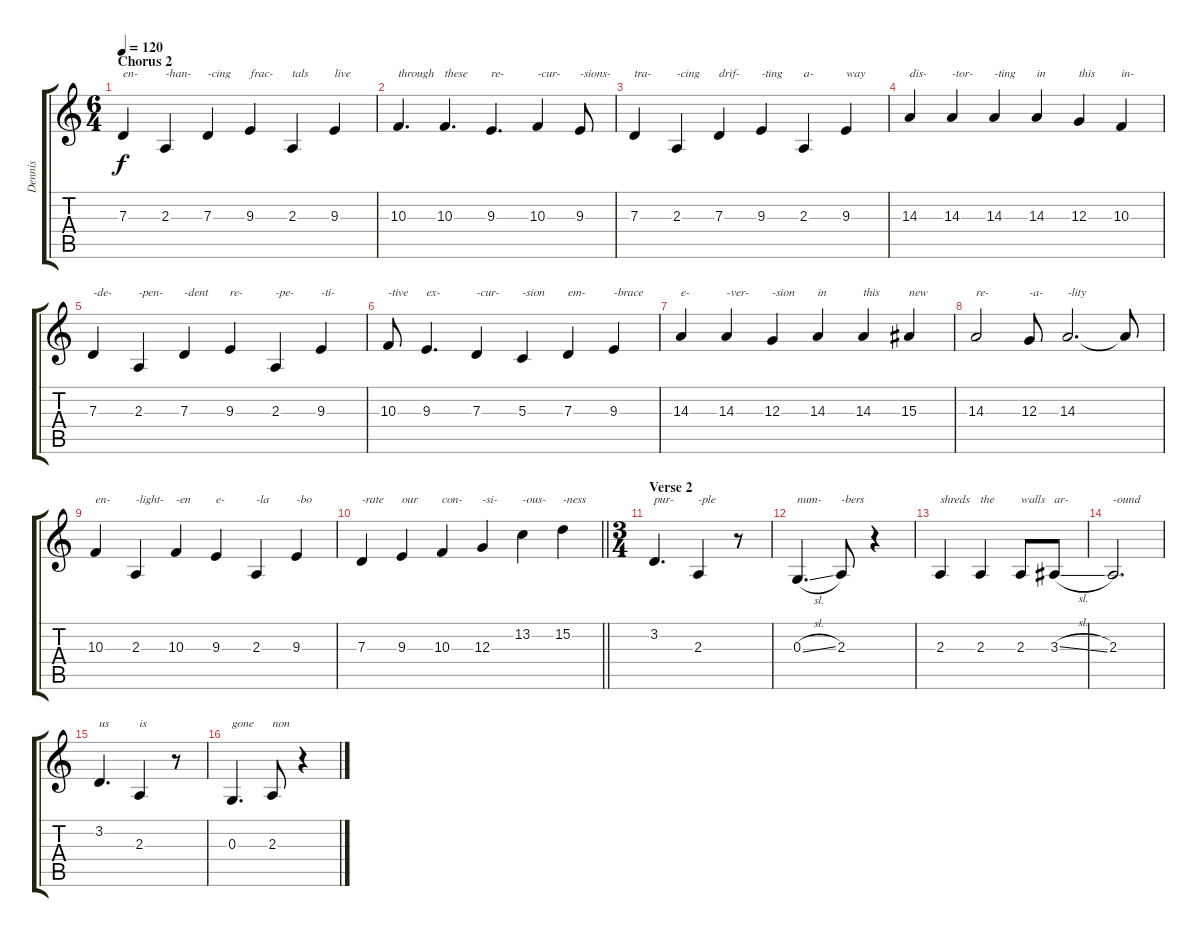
\track ("Dennis" "Dennis") {instrument tenorsax}
\staff {score tabs}
\tuning (E4 B3 G3 D3 A2 E2) {hide}
\ts (6 4)
\section ("" "Chorus 2")
\tempo 120
\clef g2
\ks c
7.3.4{txt "en-" dy f} 2.3.4{txt "-han-"} 7.3.4{txt "-cing"} 9.3.4{txt "frac-"} 2.3.4{txt "tals"} 9.3.4{txt "live"} |
10.3.4{d txt "through"} 10.3.4{d txt "these"} 9.3.4{d txt "re-"} 10.3.4{txt "-cur-"} 9.3.8{txt "-sions-"} |
7.3.4{txt "tra-"} 2.3.4{txt "-cing"} 7.3.4{txt "drif-"} 9.3.4{txt "-ting"} 2.3.4{txt "a-"} 9.3.4{txt "way"} |
14.3.4{txt "dis-"} 14.3.4{txt "-tor-"} 14.3.4{txt "-ting"} 14.3.4{txt "in"} 12.3.4{txt "this"} 10.3.4{txt "in-"} |
7.3.4{txt "-de-"} 2.3.4{txt "-pen-"} 7.3.4{txt "-dent"} 9.3.4{txt "re-"} 2.3.4{txt "-pe-"} 9.3.4{txt "-ti-"} |
10.3.8{txt "-tive"} 9.3.4{d txt "ex-"} 7.3.4{txt "-cur-"} 5.3.4{txt "-sion"} 7.3.4{txt "em-"} 9.3.4{txt "-brace"} |
14.3.4{txt "e-"} 14.3.4{txt "-ver-"} 12.3.4{txt "-sion"} 14.3.4{txt "in"} 14.3.4{txt "this"} 15.3.4{txt "new"} |
14.3.2{txt "re-"} 12.3.8{txt "-a-"} 14.3.2{d txt "-lity"} 14.3{t}.8 |
10.3.4{txt "en-"} 2.3.4{txt "-light-"} 10.3.4{txt "-en"} 9.3.4{txt "e-"} 2.3.4{txt "-la"} 9.3.4{txt "-bo"} |
\barLineRight lightlight
7.3.4{txt "-rate"} 9.3.4{txt "our"} 10.3.4{txt "con-"} 12.3.4{txt "-si-"} 13.2.4{txt "-ous-"} 15.2.4{txt "-ness"} |
\ts (3 4)
\section ("" "Verse 2")
3.2.4{d txt "pur-"} 2.3.4{txt "-ple"} r.8 |
0.3{sl}.4{d txt "num-"} 2.3.8{txt "-bers"} r.4 |
2.3.4{txt "shreds"} 2.3.4{txt "the"} 2.3.8{txt "walls"} 3.3{sl}.8{txt "ar-"} |
2.3.2{d txt "-ound"} |
3.2.4{d txt "us"} 2.3.4{txt "is"} r.8 |
0.3.4{d txt "gone"} 2.3.8{txt "non"} r.4
